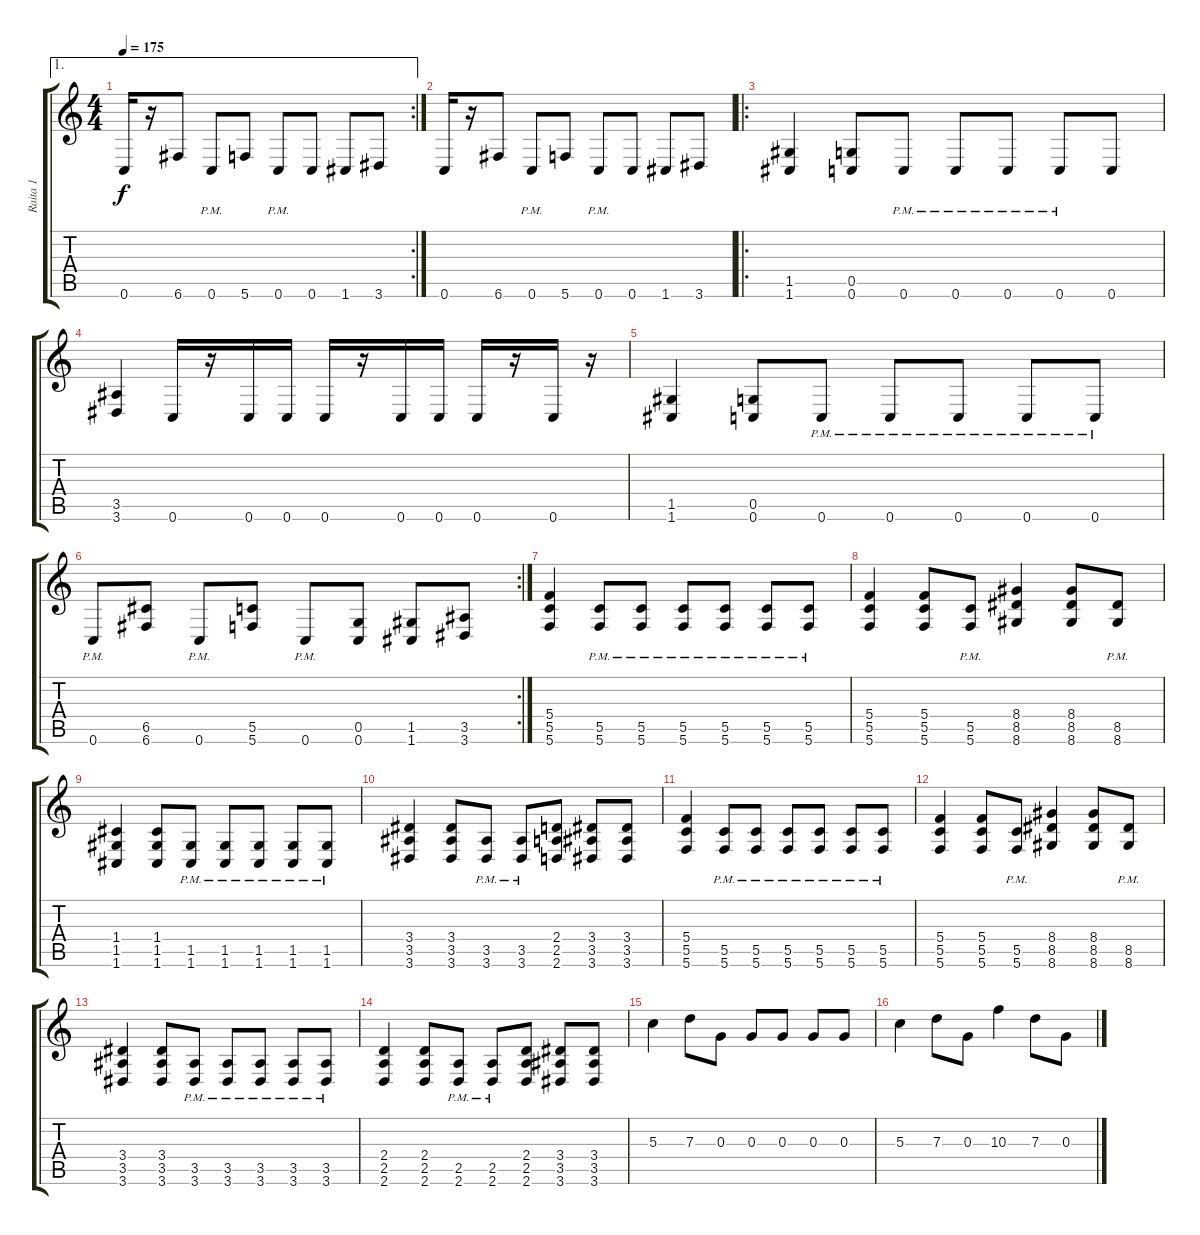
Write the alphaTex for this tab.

\track ("Raita 1" "Raita 1") {instrument distortionguitar}
\staff {score tabs}
\tuning (E4 C4 G3 C3 G2 C2) {hide}
\ae 1
\rc 2
\ts (4 4)
\tempo 175
\clef g2
\ks c
0.6.16{dy f} r.16 6.6.8 0.6{pm}.8 5.6.8 0.6{pm}.8 0.6.8 1.6.8 3.6.8 |
0.6.16 r.16 6.6.8 0.6{pm}.8 5.6.8 0.6{pm}.8 0.6.8 1.6.8 3.6.8 |
\ro
(1.5 1.6).4 (0.5 0.6).8 0.6{pm}.8 0.6{pm}.8 0.6{pm}.8 0.6{pm}.8 0.6.8 |
(3.5 3.6).4 0.6.16 r.16 0.6.16 0.6.16 0.6.16 r.16 0.6.16 0.6.16 0.6.16 r.16 0.6.16 r.16 |
(1.5 1.6).4 (0.5 0.6).8 0.6{pm}.8 0.6{pm}.8 0.6{pm}.8 0.6{pm}.8 0.6{pm}.8 |
\rc 2
0.6{pm}.8 (6.5 6.6).8 0.6{pm}.8 (5.5 5.6).8 0.6{pm}.8 (0.5 0.6).8 (1.5 1.6).8 (3.5 3.6).8 |
(5.4 5.5 5.6).4 (5.5{pm} 5.6{pm}).8 (5.5{pm} 5.6{pm}).8 (5.5{pm} 5.6{pm}).8 (5.5{pm} 5.6{pm}).8 (5.5{pm} 5.6{pm}).8 (5.5{pm} 5.6{pm}).8 |
(5.4 5.5 5.6).4 (5.4 5.5 5.6).8 (5.5{pm} 5.6{pm}).8 (8.4 8.5 8.6).4 (8.4 8.5 8.6).8 (8.5{pm} 8.6{pm}).8 |
(1.4 1.5 1.6).4 (1.4 1.5 1.6).8 (1.5{pm} 1.6{pm}).8 (1.5{pm} 1.6{pm}).8 (1.5{pm} 1.6{pm}).8 (1.5{pm} 1.6{pm}).8 (1.5{pm} 1.6{pm}).8 |
(3.4 3.5 3.6).4 (3.4 3.5 3.6).8 (3.5{pm} 3.6{pm}).8 (3.5{pm} 3.6{pm}).8 (2.4 2.5 2.6).8 (3.4 3.5 3.6).8 (3.4 3.5 3.6).8 |
(5.4 5.5 5.6).4 (5.5{pm} 5.6{pm}).8 (5.5{pm} 5.6{pm}).8 (5.5{pm} 5.6{pm}).8 (5.5{pm} 5.6{pm}).8 (5.5{pm} 5.6{pm}).8 (5.5{pm} 5.6{pm}).8 |
(5.4 5.5 5.6).4 (5.4 5.5 5.6).8 (5.5{pm} 5.6{pm}).8 (8.4 8.5 8.6).4 (8.4 8.5 8.6).8 (8.5{pm} 8.6{pm}).8 |
(3.4 3.5 3.6).4 (3.4 3.5 3.6).8 (3.5{pm} 3.6{pm}).8 (3.5{pm} 3.6{pm}).8 (3.5{pm} 3.6{pm}).8 (3.5{pm} 3.6{pm}).8 (3.5{pm} 3.6{pm}).8 |
(2.4 2.5 2.6).4 (2.4 2.5 2.6).8 (2.5{pm} 2.6{pm}).8 (2.5{pm} 2.6{pm}).8 (2.4 2.5 2.6).8 (3.4 3.5 3.6).8 (3.4 3.5 3.6).8 |
5.3.4 7.3.8 0.3.8 0.3.8 0.3.8 0.3.8 0.3.8 |
5.3.4 7.3.8 0.3.8 10.3.4 7.3.8 0.3.8
